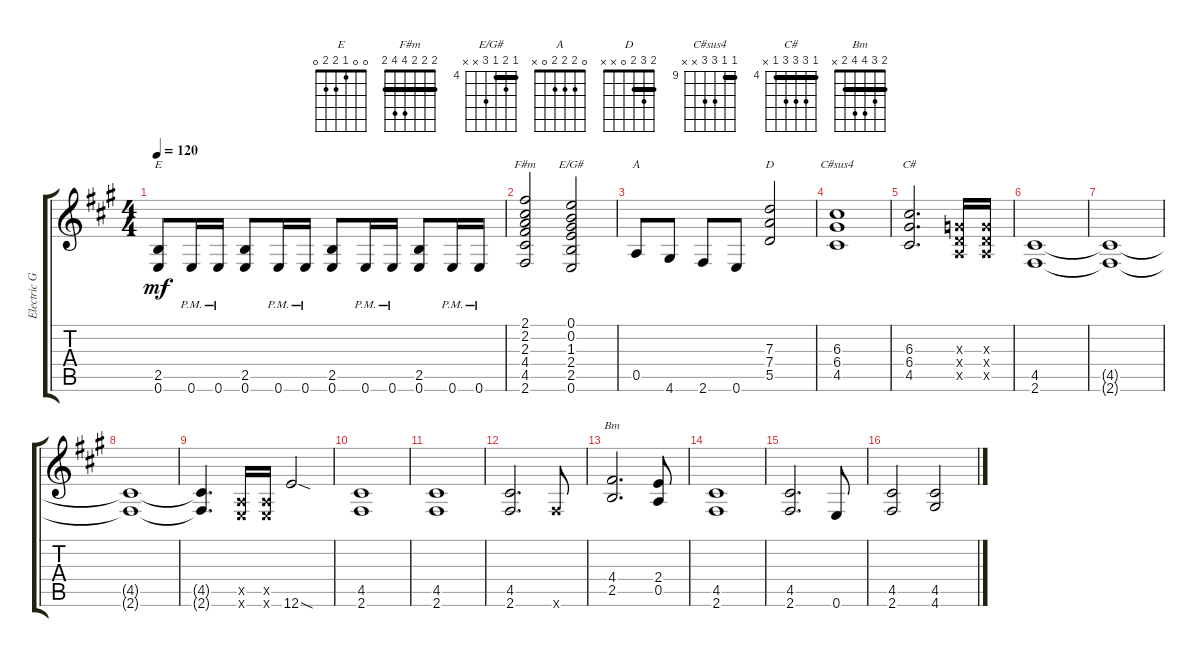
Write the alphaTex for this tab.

\track ("Electric Guitar - 1" "Electric G") {instrument electricbassfinger}
\staff {score tabs}
\tuning (E4 B3 G3 D3 A2 E2) {hide}
\chord ("E" 0 0 1 2 2 0)
\chord ("F#m" 2 2 2 4 4 2) {barre 2}
\chord ("E/G#" 4 5 4 6 x x) {firstfret 4 barre 4}
\chord ("A" 0 2 2 2 0 x)
\chord ("D" 2 3 2 0 x x) {barre 2}
\chord ("C#sus4" 9 9 11 11 x x) {firstfret 9 barre 9}
\chord ("C#" 4 6 6 6 4 x) {firstfret 4 barre 4}
\chord ("Bm" 2 3 4 4 2 x) {barre 2}
\ts (4 4)
\tempo 120
\clef g2
\ks f#minor
(2.5 0.6).8{ch "E" dy mf} 0.6{pm}.16 0.6{pm}.16 (2.5 0.6).8 0.6{pm}.16 0.6{pm}.16 (2.5 0.6).8 0.6{pm}.16 0.6{pm}.16 (2.5 0.6).8 0.6{pm}.16 0.6{pm}.16 |
(2.1 2.2 2.3 4.4 4.5 2.6).2{ch "F#m"} (0.1 0.2 1.3 2.4 2.5 0.6).2{ch "E/G#"} |
0.5.8{ch "A"} 4.6.8 2.6.8 0.6.8 (7.3 7.4 5.5).2{ch "D"} |
(6.3 6.4 4.5).1{ch "C#sus4"} |
(6.3 6.4 4.5).2{d ch "C#"} (0.3{x} 0.4{x} 0.5{x}).16 (0.3{x} 0.4{x} 0.5{x}).16 |
(4.5 2.6).1 |
(4.5{t} 2.6{t}).1 |
(4.5{t} 2.6{t}).1 |
(4.5{t} 2.6{t}).4{d} (0.5{x} 0.6{x}).16 (0.5{x} 0.6{x}).16 12.6{sod}.2 |
(4.5 2.6).1 |
(4.5 2.6).1 |
(4.5 2.6).2{d} 2.6{x}.8 |
(4.4 2.5).2{d ch "Bm"} (2.4 0.5).8 |
(4.5 2.6).1 |
(4.5 2.6).2{d} 0.6.8 |
(4.5 2.6).2 (4.5 4.6).2
